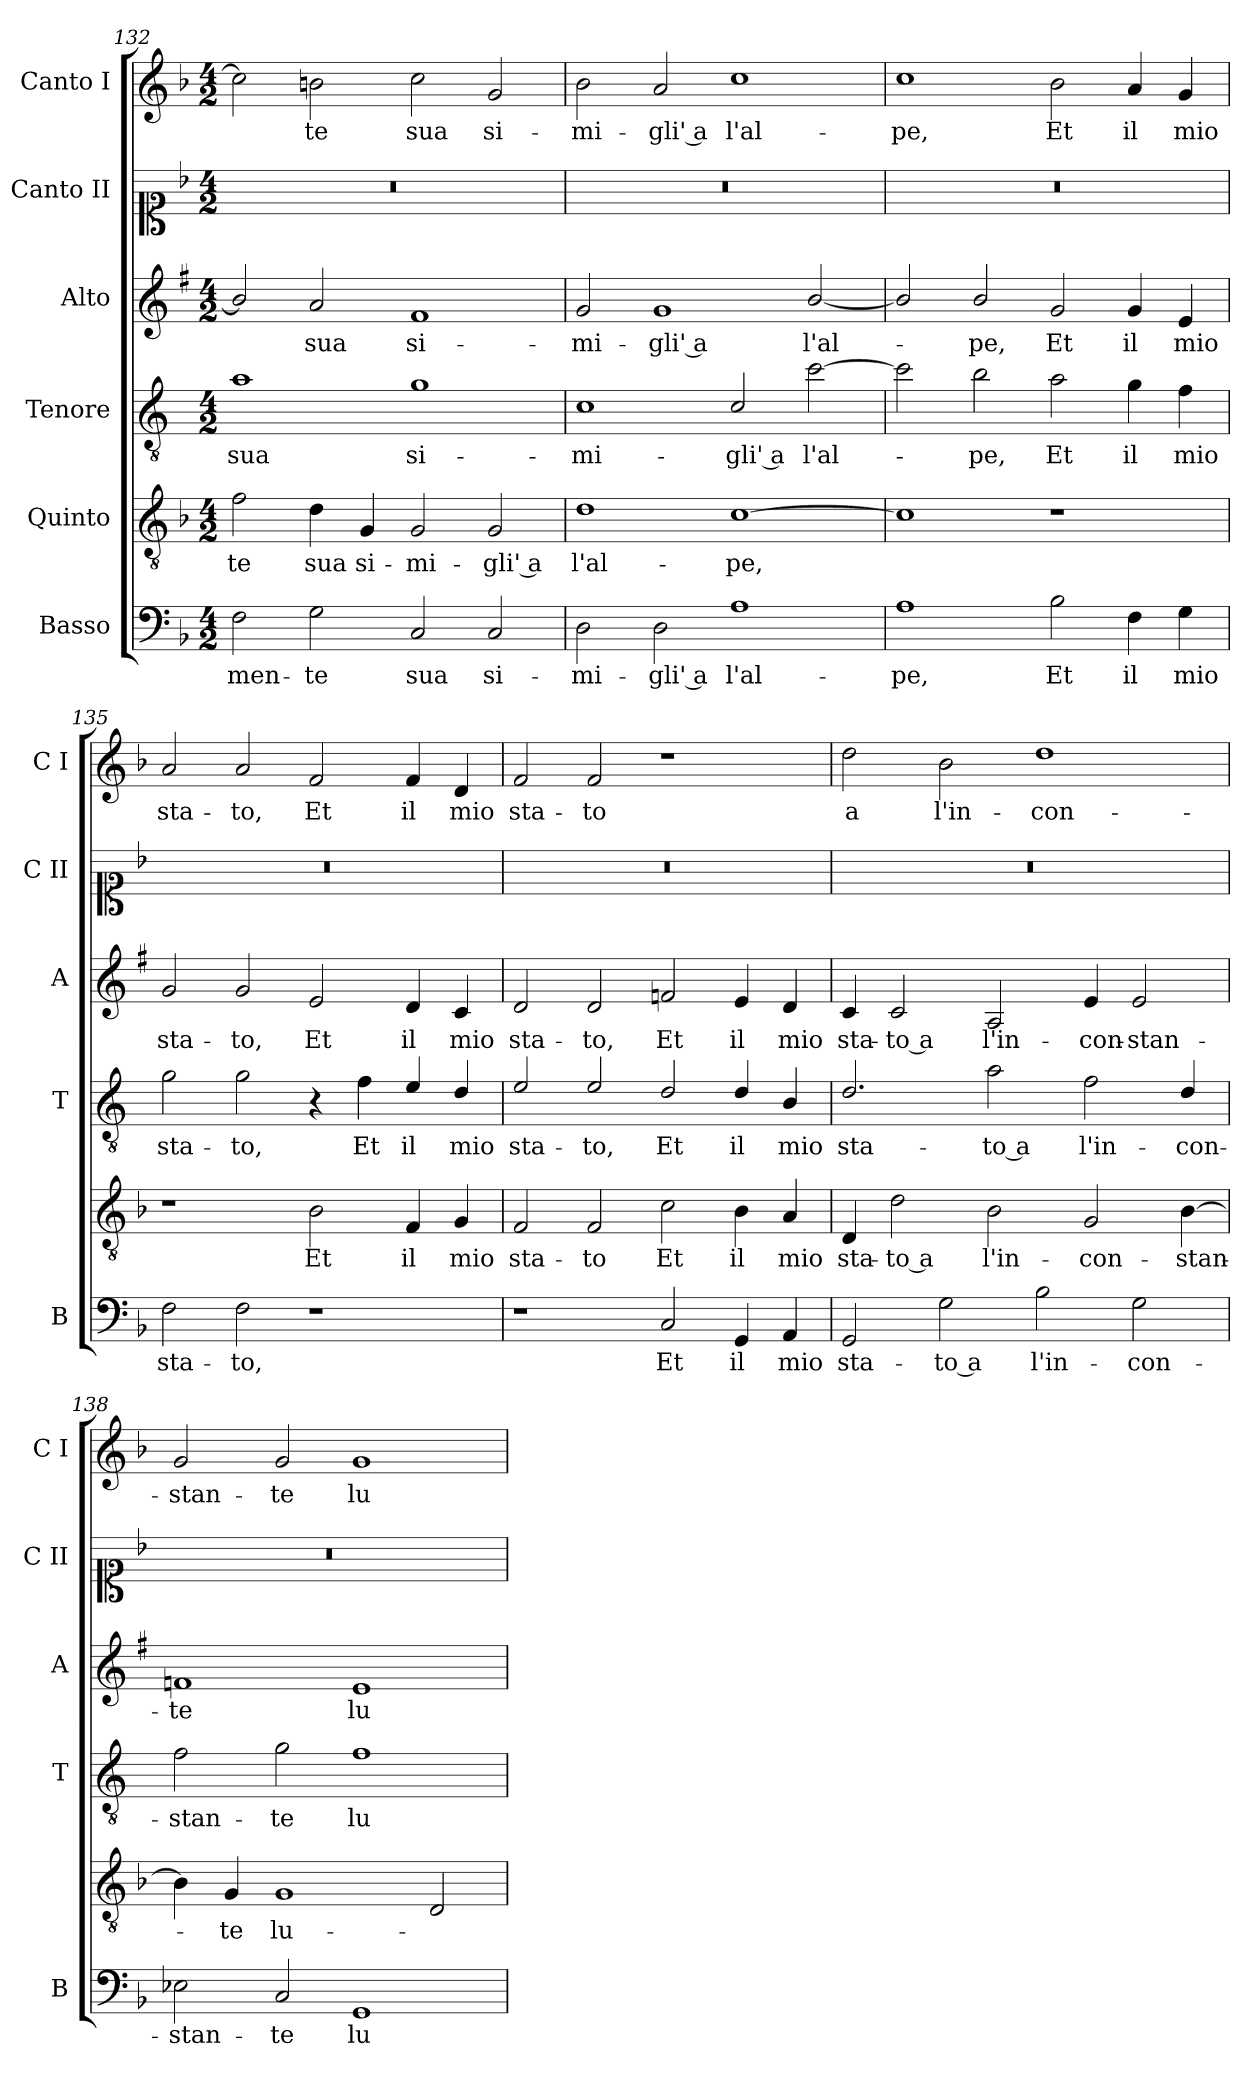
**kern	**text	**kern	**text	**kern	**text	**kern	**text	**kern	**kern	**text
*part6	*part6	*part5	*part5	*part4	*part4	*part3	*part3	*part2	*part1	*part1
*staff6	*staff6	*staff5	*staff5	*staff4	*staff4	*staff3	*staff3	*staff2	*staff1	*staff1
*I"Basso	*	*I"Quinto	*	*I"Tenore	*	*I"Alto	*	*I"Canto II	*I"Canto I	*
*I'B	*	*	*	*I'T	*	*I'A	*	*I'C II	*I'C I	*
*clefF4	*	*clefGv2	*	*clefGv2	*	*clefG2	*	*clefC1	*clefG2	*
*	*	*	*	*ITrd4c7	*	*ITrd1c2	*	*	*	*
*k[b-]	*	*k[b-]	*	*k[b-]	*	*k[b-]	*	*k[b-]	*k[b-]	*
*F:	*	*F:	*	*F:	*	*F:	*	*F:	*F:	*
*M4/2	*	*M4/2	*	*M4/2	*	*M4/2	*	*M4/2	*M4/2	*
=132	=132	=132	=132	=132	=132	=132	=132	=132	=132	=132
!	!LO:LY:b	!	!LO:LY:b	!	!LO:LY:b	!	!	!	!	!
2F\	men-	2f\	-te	1d	sua	2a/]	.	0r	2cc\]	.
!	!LO:LY:b	!	!LO:LY:b	!	!	!	!LO:LY:b	!	!	!LO:LY:b
2G\	-te	4d\	sua	.	.	2g/	sua	.	2bn\	-te
!	!	!	!LO:LY:b	!	!	!	!	!	!	!
.	.	4G/	si-	.	.	.	.	.	.	.
!	!LO:LY:b	!	!LO:LY:b	!	!LO:LY:b	!	!LO:LY:b	!	!	!LO:LY:b
2C/	sua	2G/	-mi-	1c	si-	1e	si-	.	2cc\	sua
!	!LO:LY:b	!	!LO:LY:b	!	!	!	!	!	!	!LO:LY:b
2C/	si-	2G/	-gli' a	.	.	.	.	.	2g/	si-
!!LO:LB:g=z
=133	=133	=133	=133	=133	=133	=133	=133	=133	=133	=133
!	!LO:LY:b	!	!LO:LY:b	!	!LO:LY:b	!	!LO:LY:b	!	!	!LO:LY:b
2D\	-mi-	1d	l'al-	1F	-mi-	2f/	-mi-	0r	2b-\	-mi-
!	!LO:LY:b	!	!	!	!	!	!LO:LY:b	!	!	!LO:LY:b
2D\	-gli' a	.	.	.	.	1f	-gli' a	.	2a/	-gli' a
!	!LO:LY:b	!	!LO:LY:b	!	!LO:LY:b	!	!	!	!	!LO:LY:b
1A	l'al-	[1c	-pe,	2F/	-gli' a	.	.	.	1cc	l'al-
!	!	!	!	!	!LO:LY:b	!	!LO:LY:b	!	!	!
.	.	.	.	[2f\	l'al-	[2a/	l'al-	.	.	.
=134	=134	=134	=134	=134	=134	=134	=134	=134	=134	=134
!	!LO:LY:b	!	!	!	!	!	!	!	!	!LO:LY:b
1A	-pe,	1c]	.	2f\]	.	2a/]	.	0r	1cc	-pe,
!	!	!	!	!	!LO:LY:b	!	!LO:LY:b	!	!	!
.	.	.	.	2e\	-pe,	2a/	-pe,	.	.	.
!	!LO:LY:b	!	!	!	!LO:LY:b	!	!LO:LY:b	!	!	!LO:LY:b
2B-\	Et	1r	.	2d\	Et	2f/	Et	.	2b-\	Et
!	!LO:LY:b	!	!	!	!LO:LY:b	!	!LO:LY:b	!	!	!LO:LY:b
4F\	il	.	.	4c\	il	4f/	il	.	4a/	il
!	!LO:LY:b	!	!	!	!LO:LY:b	!	!LO:LY:b	!	!	!LO:LY:b
4G\	mio	.	.	4B-\	mio	4d/	mio	.	4g/	mio
=135	=135	=135	=135	=135	=135	=135	=135	=135	=135	=135
!	!LO:LY:b	!	!	!	!LO:LY:b	!	!LO:LY:b	!	!	!LO:LY:b
2F\	sta-	1r	.	2c\	sta-	2f/	sta-	0r	2a/	sta-
!	!LO:LY:b	!	!	!	!LO:LY:b	!	!LO:LY:b	!	!	!LO:LY:b
2F\	-to,	.	.	2c\	-to,	2f/	-to,	.	2a/	-to,
!	!	!	!LO:LY:b	!	!	!	!LO:LY:b	!	!	!LO:LY:b
1r	.	2B-\	Et	4r	.	2d/	Et	.	2f/	Et
!	!	!	!	!	!LO:LY:b	!	!	!	!	!
.	.	.	.	4B-\	Et	.	.	.	.	.
!	!	!	!LO:LY:b	!	!LO:LY:b	!	!LO:LY:b	!	!	!LO:LY:b
.	.	4F/	il	4A/	il	4c/	il	.	4f/	il
!	!	!	!LO:LY:b	!	!LO:LY:b	!	!LO:LY:b	!	!	!LO:LY:b
.	.	4G/	mio	4G/	mio	4B-/	mio	.	4d/	mio
=136	=136	=136	=136	=136	=136	=136	=136	=136	=136	=136
!	!	!	!LO:LY:b	!	!LO:LY:b	!	!LO:LY:b	!	!	!LO:LY:b
1r	.	2F/	sta-	2A/	sta-	2c/	sta-	0r	2f/	sta-
!	!	!	!LO:LY:b	!	!LO:LY:b	!	!LO:LY:b	!	!	!LO:LY:b
.	.	2F/	-to	2A/	-to,	2c/	-to,	.	2f/	-to
!	!LO:LY:b	!	!LO:LY:b	!	!LO:LY:b	!	!LO:LY:b	!	!	!
2C/	Et	2c\	Et	2G/	Et	2e-X/	Et	.	1r	.
!	!LO:LY:b	!	!LO:LY:b	!	!LO:LY:b	!	!LO:LY:b	!	!	!
4GG/	il	4B-\	il	4G/	il	4d/	il	.	.	.
!	!LO:LY:b	!	!LO:LY:b	!	!LO:LY:b	!	!LO:LY:b	!	!	!
4AA/	mio	4A/	mio	4E/	mio	4c/	mio	.	.	.
!!LO:LB:g=z
=137	=137	=137	=137	=137	=137	=137	=137	=137	=137	=137
!	!LO:LY:b	!	!LO:LY:b	!	!LO:LY:b	!	!LO:LY:b	!	!	!LO:LY:b
2GG/	sta-	4D/	sta-	2.G/	sta-	4B-/	sta-	0r	2dd\	a
!	!	!	!LO:LY:b	!	!	!	!LO:LY:b	!	!	!
.	.	2d\	-to a	.	.	2B-/	-to a	.	.	.
!	!LO:LY:b	!	!	!	!	!	!	!	!	!LO:LY:b
2G\	-to a	.	.	.	.	.	.	.	2b-\	l'in-
!	!	!	!LO:LY:b	!	!LO:LY:b	!	!LO:LY:b	!	!	!
.	.	2B-\	l'in-	2d\	-to a	2G/	l'in-	.	.	.
!	!LO:LY:b	!	!	!	!	!	!	!	!	!LO:LY:b
2B-\	l'in-	.	.	.	.	.	.	.	1dd	-con-
!	!	!	!LO:LY:b	!	!LO:LY:b	!	!LO:LY:b	!	!	!
.	.	2G/	-con-	2B-\	l'in-	4d/	-con-	.	.	.
!	!LO:LY:b	!	!	!	!	!	!LO:LY:b	!	!	!
2G\	-con-	.	.	.	.	2d/	-stan-	.	.	.
!	!	!	!LO:LY:b	!	!LO:LY:b	!	!	!	!	!
.	.	[4B-\	-stan-	4G/	-con-	.	.	.	.	.
=138	=138	=138	=138	=138	=138	=138	=138	=138	=138	=138
!	!LO:LY:b	!	!	!	!LO:LY:b	!	!LO:LY:b	!	!	!LO:LY:b
2E-X\	-stan-	4B-\]	.	2B-\	-stan-	1e-X	-te	0r	2g/	-stan-
!	!	!	!LO:LY:b	!	!	!	!	!	!	!
.	.	4G/	-te	.	.	.	.	.	.	.
!	!LO:LY:b	!	!LO:LY:b	!	!LO:LY:b	!	!	!	!	!LO:LY:b
2C/	-te	1G	lu-	2c\	-te	.	.	.	2g/	-te
!	!LO:LY:b	!	!	!	!LO:LY:b	!	!LO:LY:b	!	!	!LO:LY:b
1GG	lu-	.	.	1B-	lu-	1d	lu-	.	1g	lu-
.	.	2D/	.	.	.	.	.	.	.	.
=	=	=	=	=	=	=	=	=	=	=
*-	*-	*-	*-	*-	*-	*-	*-	*-	*-	*-
